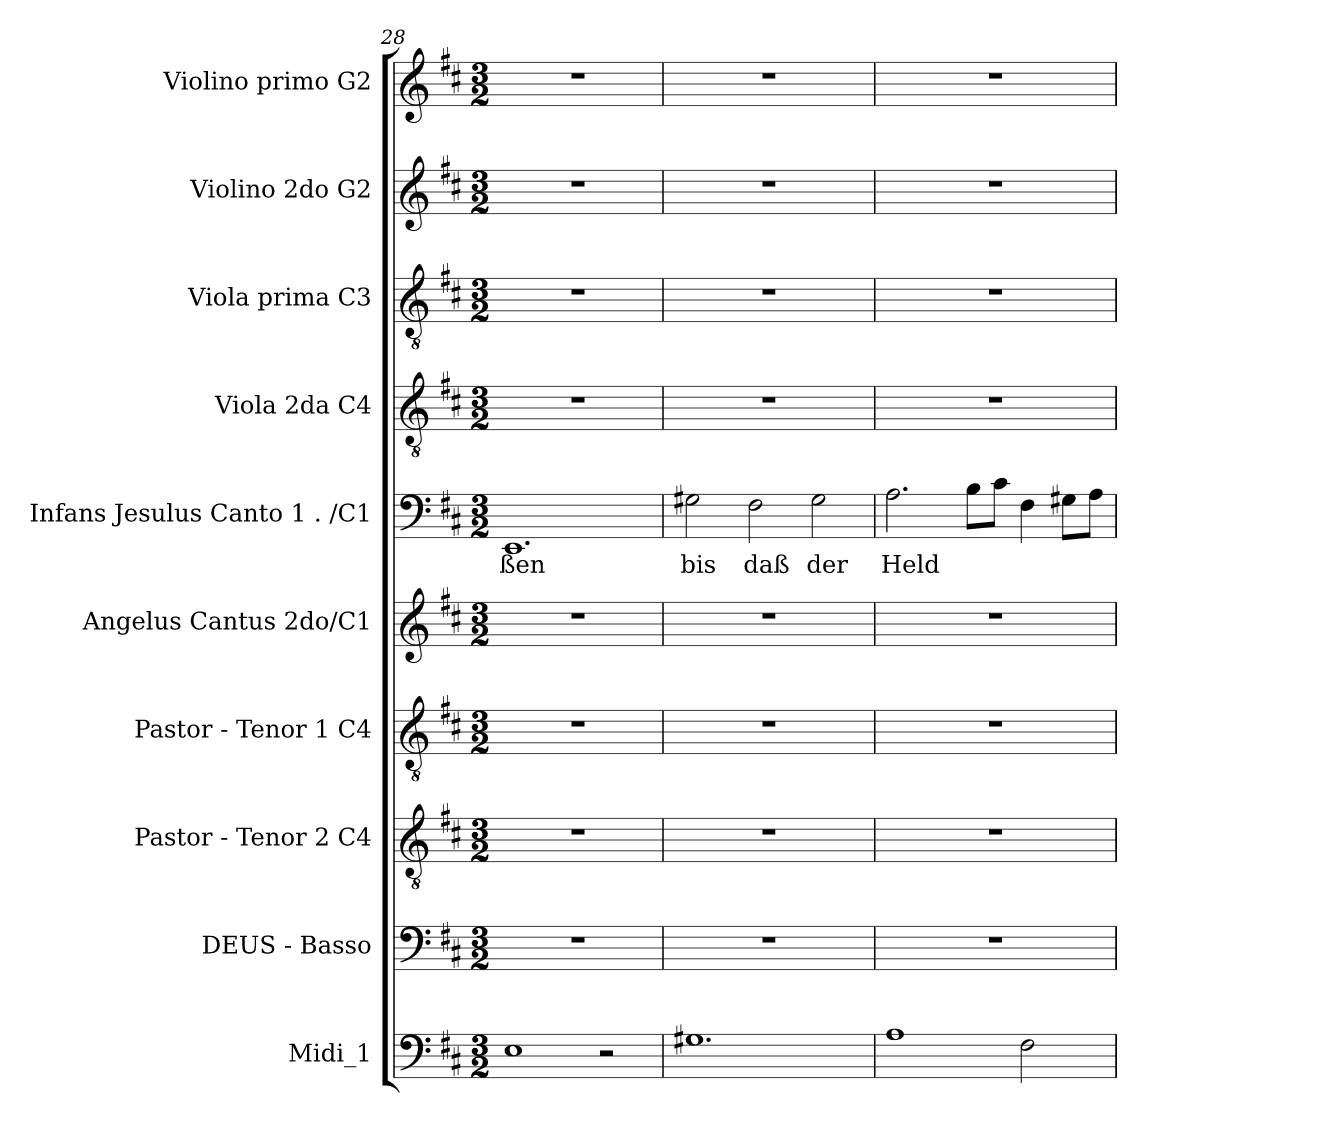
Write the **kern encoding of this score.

**kern	**kern	**kern	**kern	**kern	**kern	**text	**kern	**kern	**kern	**kern
*part10	*part9	*part8	*part7	*part6	*part5	*part5	*part4	*part3	*part2	*part1
*staff10	*staff9	*staff8	*staff7	*staff6	*staff5	*staff5	*staff4	*staff3	*staff2	*staff1
*I"Midi_1	*I"DEUS - Basso	*I"Pastor - Tenor 2  C4	*I"Pastor - Tenor 1  C4	*I"Angelus  Cantus 2do/C1	*I"Infans Jesulus  Canto 1 . /C1	*	*I"Viola 2da  C4	*I"Viola prima  C3	*I"Violino 2do  G2	*I"Violino primo  G2
*	*	*	*	*	*	*	*I'Vla	*I'Vla	*I'Vln	*I'Vln
*clefF4	*clefF4	*clefGv2	*clefGv2	*clefG2	*clefF4	*	*clefGv2	*clefGv2	*clefG2	*clefG2
*k[f#c#]	*k[f#c#]	*k[f#c#]	*k[f#c#]	*k[f#c#]	*k[f#c#]	*	*k[f#c#]	*k[f#c#]	*k[f#c#]	*k[f#c#]
*D:	*D:	*D:	*D:	*D:	*D:	*	*D:	*D:	*D:	*D:
*M3/2	*M3/2	*M3/2	*M3/2	*M3/2	*M3/2	*	*M3/2	*M3/2	*M3/2	*M3/2
=28	=28	=28	=28	=28	=28	=28	=28	=28	=28	=28
!	!	!	!	!	!	!LO:LY:b	!	!	!	!
1E	1.r	1.r	1.r	1.r	1.EE	-ßen	1.r	1.r	1.r	1.r
2r	.	.	.	.	.	.	.	.	.	.
=29	=29	=29	=29	=29	=29	=29	=29	=29	=29	=29
!	!	!	!	!	!	!LO:LY:b	!	!	!	!
1.G#X	1.r	1.r	1.r	1.r	2G#X\	bis	1.r	1.r	1.r	1.r
!	!	!	!	!	!	!LO:LY:b	!	!	!	!
.	.	.	.	.	2F#\	daß	.	.	.	.
!	!	!	!	!	!	!LO:LY:b	!	!	!	!
.	.	.	.	.	2G#\	der	.	.	.	.
=30	=30	=30	=30	=30	=30	=30	=30	=30	=30	=30
!	!	!	!	!	!	!LO:LY:b	!	!	!	!
1A	1.r	1.r	1.r	1.r	2.A\	Held	1.r	1.r	1.r	1.r
.	.	.	.	.	8B\L	.	.	.	.	.
.	.	.	.	.	8c#\J	.	.	.	.	.
2F#\	.	.	.	.	4F#\	.	.	.	.	.
.	.	.	.	.	8G#X\L	.	.	.	.	.
.	.	.	.	.	8A\J	.	.	.	.	.
=	=	=	=	=	=	=	=	=	=	=
*-	*-	*-	*-	*-	*-	*-	*-	*-	*-	*-
